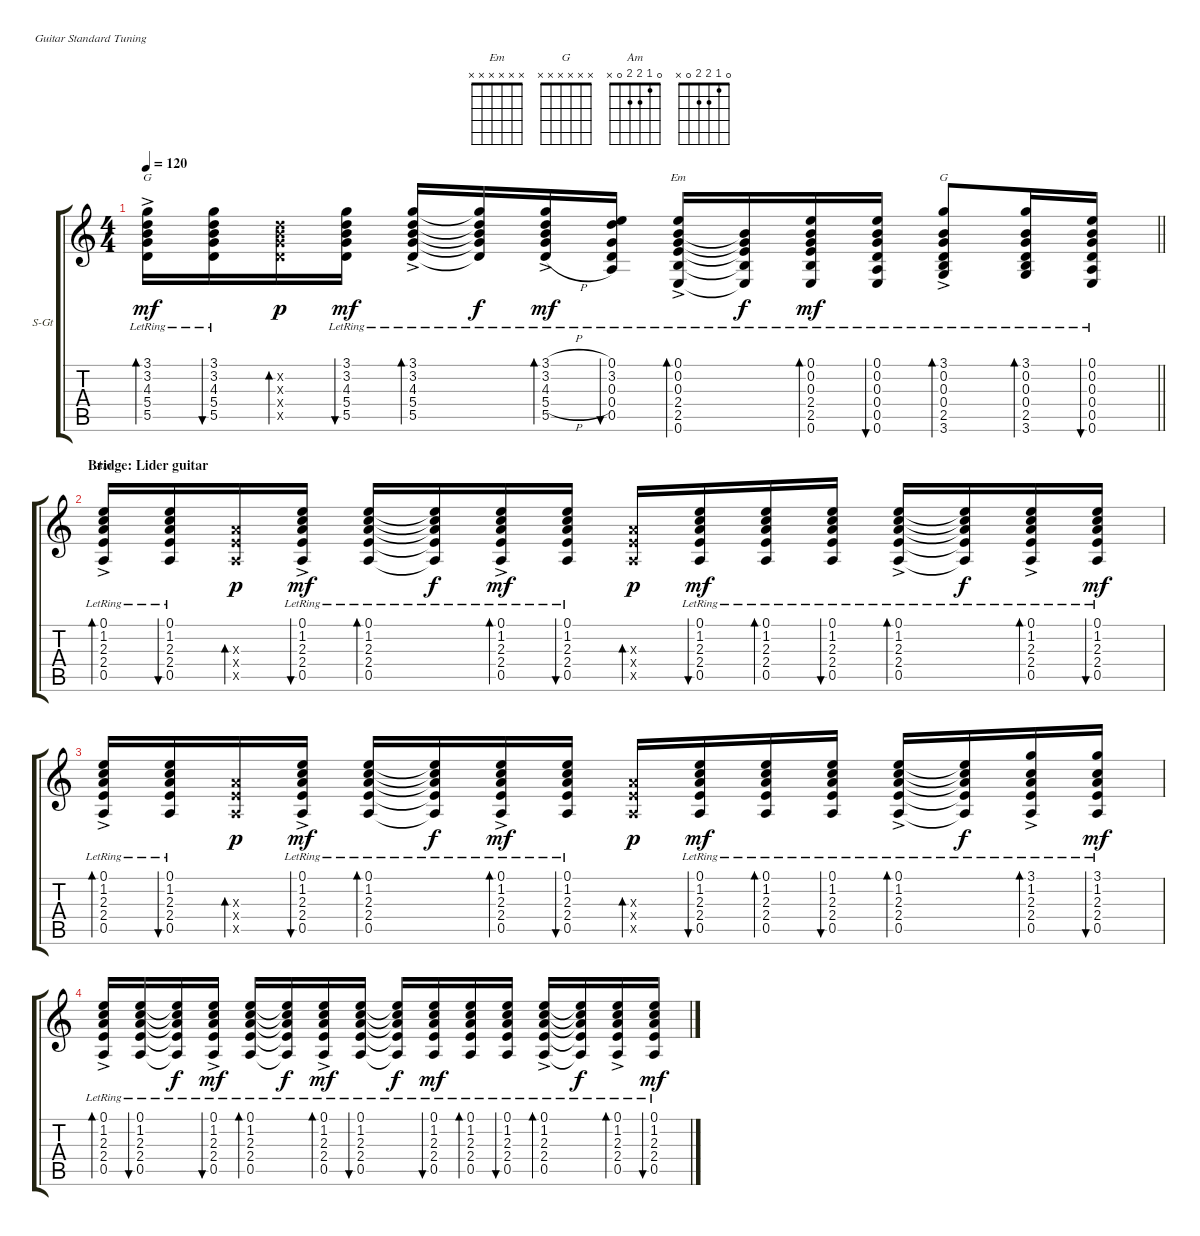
\bracketExtendMode groupsimilarinstruments
\firstSystemTrackNameOrientation horizontal
\otherSystemsTrackNameOrientation horizontal
\track ("Guitar 1" "S-Gt") {instrument acousticguitarsteel}
\staff {score tabs}
\tuning (E4 B3 G3 D3 A2 E2)
\chord ("Em" x x x x x x)
\chord ("G" x x x x x x)
\chord ("Am" 0 1 2 2 0 x)
\chord ("" 0 1 2 2 0 x)
\ts (4 4)
\tempo 120
\clef g2
\barLineRight lightlight
\ks c
(3.1{ac lr} 3.2{ac lr} 4.3{ac lr} 5.4{ac lr} 5.5{ac lr}).16{bd 60 ch "G" dy mf} (3.1{lr} 3.2{lr} 4.3{lr} 5.4{lr} 5.5{lr}).16{bu 60} (3.2{x} 4.3{x} 5.4{x} 5.5{x}).16{bd 60 dy p} (3.1{lr} 3.2{lr} 4.3{lr} 5.4{lr} 5.5{lr}).16{bu 60 dy mf} (3.1{ac lr} 3.2{ac lr} 4.3{ac lr} 5.4{ac lr} 5.5{ac lr}).16{bd 60} (3.1{lr t} 3.2{lr t} 4.3{lr t} 5.4{lr t} 5.5{lr t}).16{dy f} (3.1{h ac lr} 3.2{h ac lr} 4.3{h ac lr} 5.4{h ac lr} 5.5{h ac lr}).16{bd 60 dy mf} (0.1{lr} 3.2{lr} 0.3{lr} 0.4{lr} 0.5{lr}).16{bu 60} (0.1 0.2{ac lr} 0.3{ac lr} 2.4{ac lr} 2.5{ac lr} 0.6{ac lr}).16{bd 60 ch "Em"} (0.2{lr t} 0.3{lr t} 2.4{lr t} 2.5{lr t} 0.6{lr t}).16{dy f} (0.1 0.2{lr} 0.3{lr} 2.4{lr} 2.5{lr} 0.6{lr}).16{bd 60 dy mf} (0.1 0.2{lr} 0.3{lr} 0.4{lr} 0.5{lr} 0.6{lr}).16{bu 60} (3.1 0.2{ac lr} 0.3{ac lr} 0.4{ac lr} 2.5{ac lr} 3.6{ac lr}).8{bd 60 ch "G"} (3.1 0.2{lr} 0.3{lr} 0.4{lr} 2.5{lr} 3.6{lr}).16{bd 60} (0.1 0.2{lr} 0.3{lr} 0.4{lr} 0.5{lr} 0.6{lr}).16{bu 60} |
\section ("" "Bridge: Lider guitar")
(0.1{ac lr} 1.2{ac lr} 2.3{ac lr} 2.4{ac lr} 0.5{ac lr}).16{bd 60 ch "Am"} (0.1{lr} 1.2{lr} 2.3{lr} 2.4{lr} 0.5{lr}).16{bu 60} (2.3{x} 2.4{x} 0.5{x}).16{bd 60 dy p} (0.1{ac lr} 1.2{ac lr} 2.3{ac lr} 2.4{ac lr} 0.5{ac lr}).16{bu 60 dy mf} (0.1{lr} 1.2{lr} 2.3{lr} 2.4{lr} 0.5{lr}).16{bd 60} (0.1{lr t} 1.2{lr t} 2.3{lr t} 2.4{lr t} 0.5{lr t}).16{dy f} (0.1{ac lr} 1.2{ac lr} 2.3{ac lr} 2.4{ac lr} 0.5{ac lr}).16{bd 60 dy mf} (0.1{lr} 1.2{lr} 2.3{lr} 2.4{lr} 0.5{lr}).16{bu 60} (2.3{x} 2.4{x} 0.5{x}).16{bd 60 dy p} (0.1{lr} 1.2{lr} 2.3{lr} 2.4{lr} 0.5{lr}).16{bu 60 dy mf} (0.1{lr} 1.2{lr} 2.3{lr} 2.4{lr} 0.5{lr}).16{bd 60} (0.1{lr} 1.2{lr} 2.3{lr} 2.4{lr} 0.5{lr}).16{bu 60} (0.1{ac lr} 1.2{ac lr} 2.3{ac lr} 2.4{ac lr} 0.5{ac lr}).16{bd 60} (0.1{lr t} 1.2{lr t} 2.3{lr t} 2.4{lr t} 0.5{lr t}).16{dy f} (0.1{ac lr} 1.2{ac lr} 2.3{ac lr} 2.4{ac lr} 0.5{lr}).16{bd 60} (0.1{lr} 1.2{lr} 2.3{lr} 2.4{lr} 0.5{lr}).16{bu 60 dy mf} |
(0.1{ac lr} 1.2{ac lr} 2.3{ac lr} 2.4{ac lr} 0.5{ac lr}).16{bd 60 ch ""} (0.1{lr} 1.2{lr} 2.3{lr} 2.4{lr} 0.5{lr}).16{bu 60} (2.3{x} 2.4{x} 0.5{x}).16{bd 60 dy p} (0.1{ac lr} 1.2{ac lr} 2.3{ac lr} 2.4{ac lr} 0.5{ac lr}).16{bu 60 dy mf} (0.1{lr} 1.2{lr} 2.3{lr} 2.4{lr} 0.5{lr}).16{bd 60} (0.1{lr t} 1.2{lr t} 2.3{lr t} 2.4{lr t} 0.5{lr t}).16{dy f} (0.1{ac lr} 1.2{ac lr} 2.3{ac lr} 2.4{ac lr} 0.5{ac lr}).16{bd 60 dy mf} (0.1{lr} 1.2{lr} 2.3{lr} 2.4{lr} 0.5{lr}).16{bu 60} (2.3{x} 2.4{x} 0.5{x}).16{bd 60 dy p} (0.1{lr} 1.2{lr} 2.3{lr} 2.4{lr} 0.5{lr}).16{bu 60 dy mf} (0.1{lr} 1.2{lr} 2.3{lr} 2.4{lr} 0.5{lr}).16{bd 60} (0.1{lr} 1.2{lr} 2.3{lr} 2.4{lr} 0.5{lr}).16{bu 60} (0.1{ac lr} 1.2{ac lr} 2.3{ac lr} 2.4{ac lr} 0.5{ac lr}).16{bd 60} (0.1{lr t} 1.2{lr t} 2.3{lr t} 2.4{lr t} 0.5{lr t}).16{dy f} (3.1{ac lr} 1.2{ac lr} 2.3{ac lr} 2.4{ac lr} 0.5{lr}).16{bd 60} (3.1{lr} 1.2{lr} 2.3{lr} 2.4{lr} 0.5{lr}).16{bu 60 dy mf} |
(0.1{ac lr} 1.2{ac lr} 2.3{ac lr} 2.4{ac lr} 0.5{ac lr}).16{bd 60 ch ""} (0.1{lr} 1.2{lr} 2.3{lr} 2.4{lr} 0.5{lr}).16{bu 60} (0.1{lr t} 1.2{lr t} 2.3{lr t} 2.4{lr t} 0.5{lr t}).16{dy f} (0.1{ac lr} 1.2{ac lr} 2.3{ac lr} 2.4{ac lr} 0.5{ac lr}).16{bu 60 dy mf} (0.1{lr} 1.2{lr} 2.3{lr} 2.4{lr} 0.5{lr}).16{bd 60} (0.1{lr t} 1.2{lr t} 2.3{lr t} 2.4{lr t} 0.5{lr t}).16{dy f} (0.1{ac lr} 1.2{ac lr} 2.3{ac lr} 2.4{ac lr} 0.5{ac lr}).16{bd 60 dy mf} (0.1{lr} 1.2{lr} 2.3{lr} 2.4{lr} 0.5{lr}).16{bu 60} (0.1{lr t} 1.2{lr t} 2.3{lr t} 2.4{lr t} 0.5{lr t}).16{dy f} (0.1{lr} 1.2{lr} 2.3{lr} 2.4{lr} 0.5{lr}).16{bu 60 dy mf} (0.1{lr} 1.2{lr} 2.3{lr} 2.4{lr} 0.5{lr}).16{bd 60} (0.1{lr} 1.2{lr} 2.3{lr} 2.4{lr} 0.5{lr}).16{bu 60} (0.1{ac lr} 1.2{ac lr} 2.3{ac lr} 2.4{ac lr} 0.5{ac lr}).16{bd 60} (0.1{lr t} 1.2{lr t} 2.3{lr t} 2.4{lr t} 0.5{lr t}).16{dy f} (0.1{ac lr} 1.2{ac lr} 2.3{ac lr} 2.4{ac lr} 0.5{lr}).16{bd 60} (0.1{lr} 1.2{lr} 2.3{lr} 2.4{lr} 0.5{lr}).16{bu 60 dy mf}
